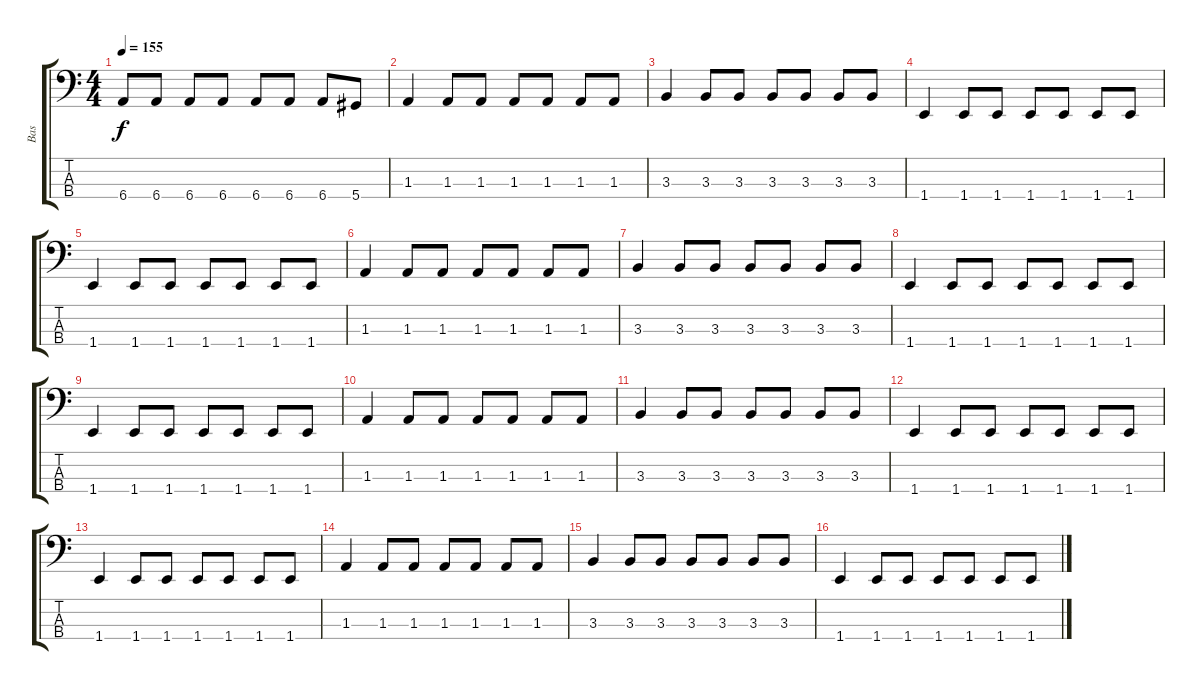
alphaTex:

\track ("Bas" "Bas") {instrument electricbasspick}
\staff {score tabs}
\tuning (Gb2 Db2 Ab1 Eb1) {hide}
\ts (4 4)
\tempo 155
\clef f4
\ks c
6.4.8{dy f} 6.4.8 6.4.8 6.4.8 6.4.8 6.4.8 6.4.8 5.4.8 |
1.3.4 1.3.8 1.3.8 1.3.8 1.3.8 1.3.8 1.3.8 |
3.3.4 3.3.8 3.3.8 3.3.8 3.3.8 3.3.8 3.3.8 |
1.4.4 1.4.8 1.4.8 1.4.8 1.4.8 1.4.8 1.4.8 |
1.4.4 1.4.8 1.4.8 1.4.8 1.4.8 1.4.8 1.4.8 |
1.3.4 1.3.8 1.3.8 1.3.8 1.3.8 1.3.8 1.3.8 |
3.3.4 3.3.8 3.3.8 3.3.8 3.3.8 3.3.8 3.3.8 |
1.4.4 1.4.8 1.4.8 1.4.8 1.4.8 1.4.8 1.4.8 |
1.4.4 1.4.8 1.4.8 1.4.8 1.4.8 1.4.8 1.4.8 |
1.3.4 1.3.8 1.3.8 1.3.8 1.3.8 1.3.8 1.3.8 |
3.3.4 3.3.8 3.3.8 3.3.8 3.3.8 3.3.8 3.3.8 |
1.4.4 1.4.8 1.4.8 1.4.8 1.4.8 1.4.8 1.4.8 |
1.4.4 1.4.8 1.4.8 1.4.8 1.4.8 1.4.8 1.4.8 |
1.3.4 1.3.8 1.3.8 1.3.8 1.3.8 1.3.8 1.3.8 |
3.3.4 3.3.8 3.3.8 3.3.8 3.3.8 3.3.8 3.3.8 |
1.4.4 1.4.8 1.4.8 1.4.8 1.4.8 1.4.8 1.4.8
